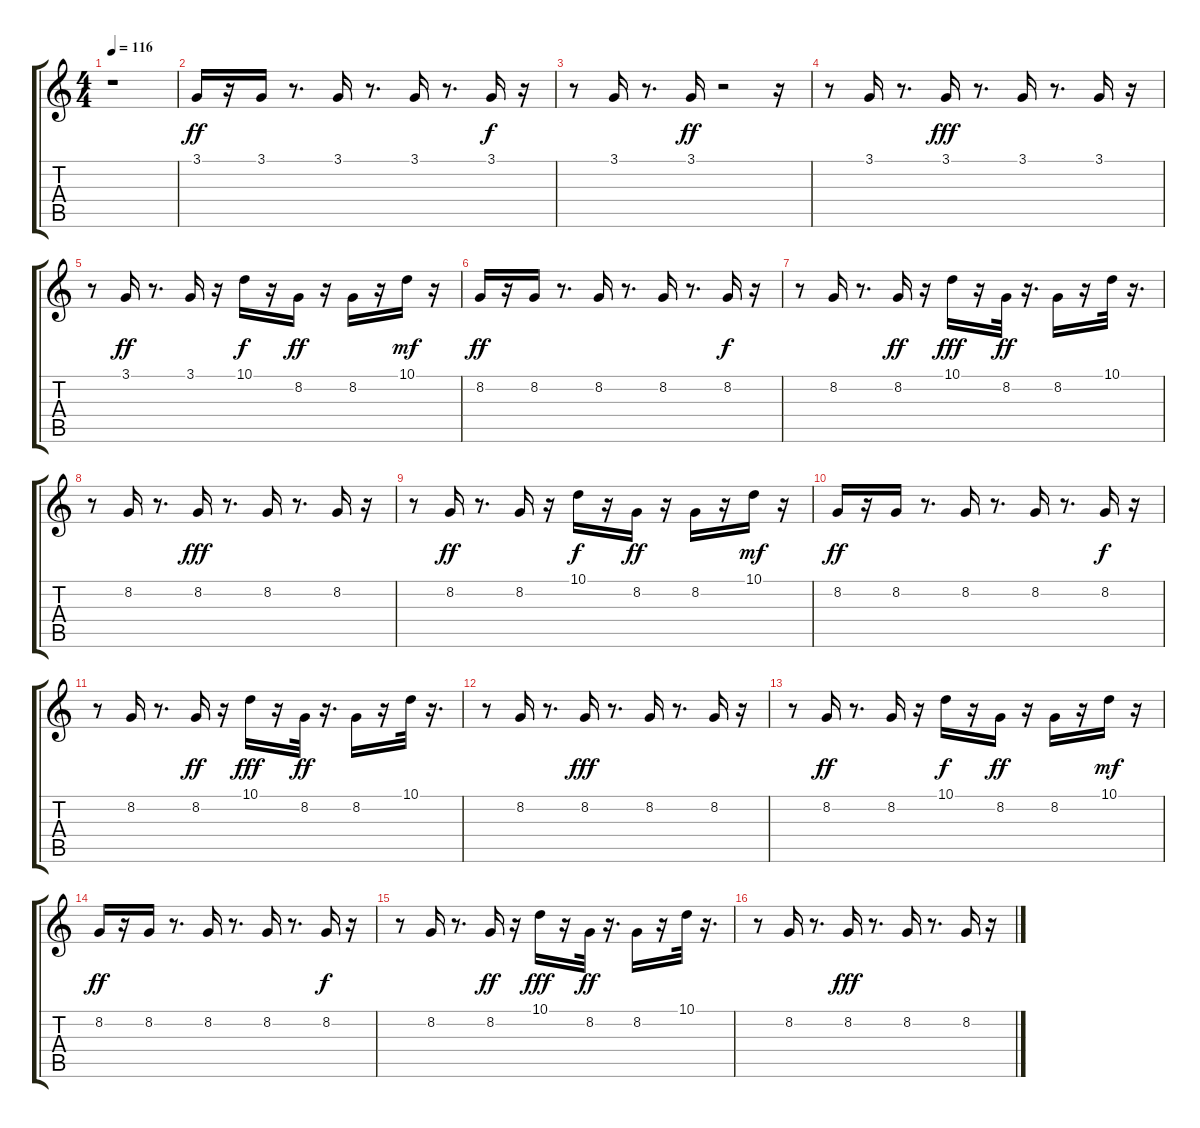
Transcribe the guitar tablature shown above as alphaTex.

\track "" {instrument lead1square}
\staff {score tabs}
\tuning (E4 B3 G3 D3 A2 E2) {hide}
\ts (4 4)
\tempo 116
\clef g2
\ks c
r.1{dy mf} |
3.1.16{dy ff} r.16 3.1.16 r.8{d} 3.1.16 r.8{d} 3.1.16 r.8{d} 3.1.16{dy f} r.16 |
r.8 3.1.16 r.8{d} 3.1.16{dy ff} r.2 r.16 |
r.8 3.1.16 r.8{d} 3.1.16{dy fff} r.8{d} 3.1.16 r.8{d} 3.1.16 r.16 |
r.8 3.1.16{dy ff} r.8{d} 3.1.16 r.16 10.1.16{dy f} r.16 8.2.16{dy ff} r.16 8.2.16 r.16 10.1.16{dy mf} r.16 |
8.2.16{dy ff} r.16 8.2.16 r.8{d} 8.2.16 r.8{d} 8.2.16 r.8{d} 8.2.16{dy f} r.16 |
r.8 8.2.16 r.8{d} 8.2.16{dy ff} r.16 10.1.16{dy fff} r.16 8.2.32{dy ff} r.16{d} 8.2.16 r.16 10.1.32 r.16{d} |
r.8 8.2.16 r.8{d} 8.2.16{dy fff} r.8{d} 8.2.16 r.8{d} 8.2.16 r.16 |
r.8 8.2.16{dy ff} r.8{d} 8.2.16 r.16 10.1.16{dy f} r.16 8.2.16{dy ff} r.16 8.2.16 r.16 10.1.16{dy mf} r.16 |
8.2.16{dy ff} r.16 8.2.16 r.8{d} 8.2.16 r.8{d} 8.2.16 r.8{d} 8.2.16{dy f} r.16 |
r.8 8.2.16 r.8{d} 8.2.16{dy ff} r.16 10.1.16{dy fff} r.16 8.2.32{dy ff} r.16{d} 8.2.16 r.16 10.1.32 r.16{d} |
r.8 8.2.16 r.8{d} 8.2.16{dy fff} r.8{d} 8.2.16 r.8{d} 8.2.16 r.16 |
r.8 8.2.16{dy ff} r.8{d} 8.2.16 r.16 10.1.16{dy f} r.16 8.2.16{dy ff} r.16 8.2.16 r.16 10.1.16{dy mf} r.16 |
8.2.16{dy ff} r.16 8.2.16 r.8{d} 8.2.16 r.8{d} 8.2.16 r.8{d} 8.2.16{dy f} r.16 |
r.8 8.2.16 r.8{d} 8.2.16{dy ff} r.16 10.1.16{dy fff} r.16 8.2.32{dy ff} r.16{d} 8.2.16 r.16 10.1.32 r.16{d} |
r.8 8.2.16 r.8{d} 8.2.16{dy fff} r.8{d} 8.2.16 r.8{d} 8.2.16 r.16
